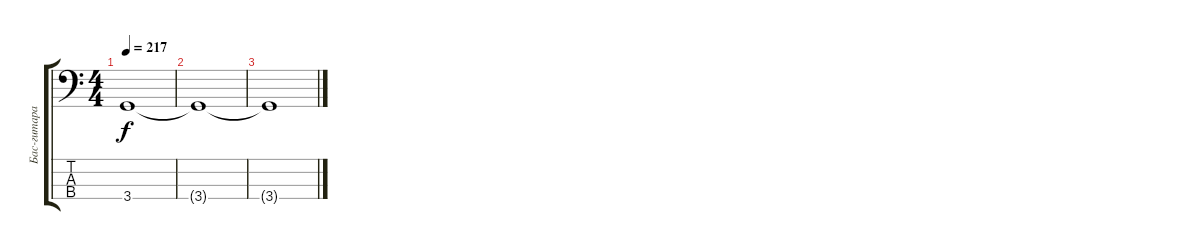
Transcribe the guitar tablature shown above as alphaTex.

\track ("Бас-гитара" "Бас-гитара") {instrument electricbassfinger}
\staff {score tabs}
\tuning (G2 D2 A1 E1) {hide}
\ts (4 4)
\tempo 217
\clef f4
\ks c
3.4.1{dy f} |
3.4{t}.1 |
3.4{t}.1
